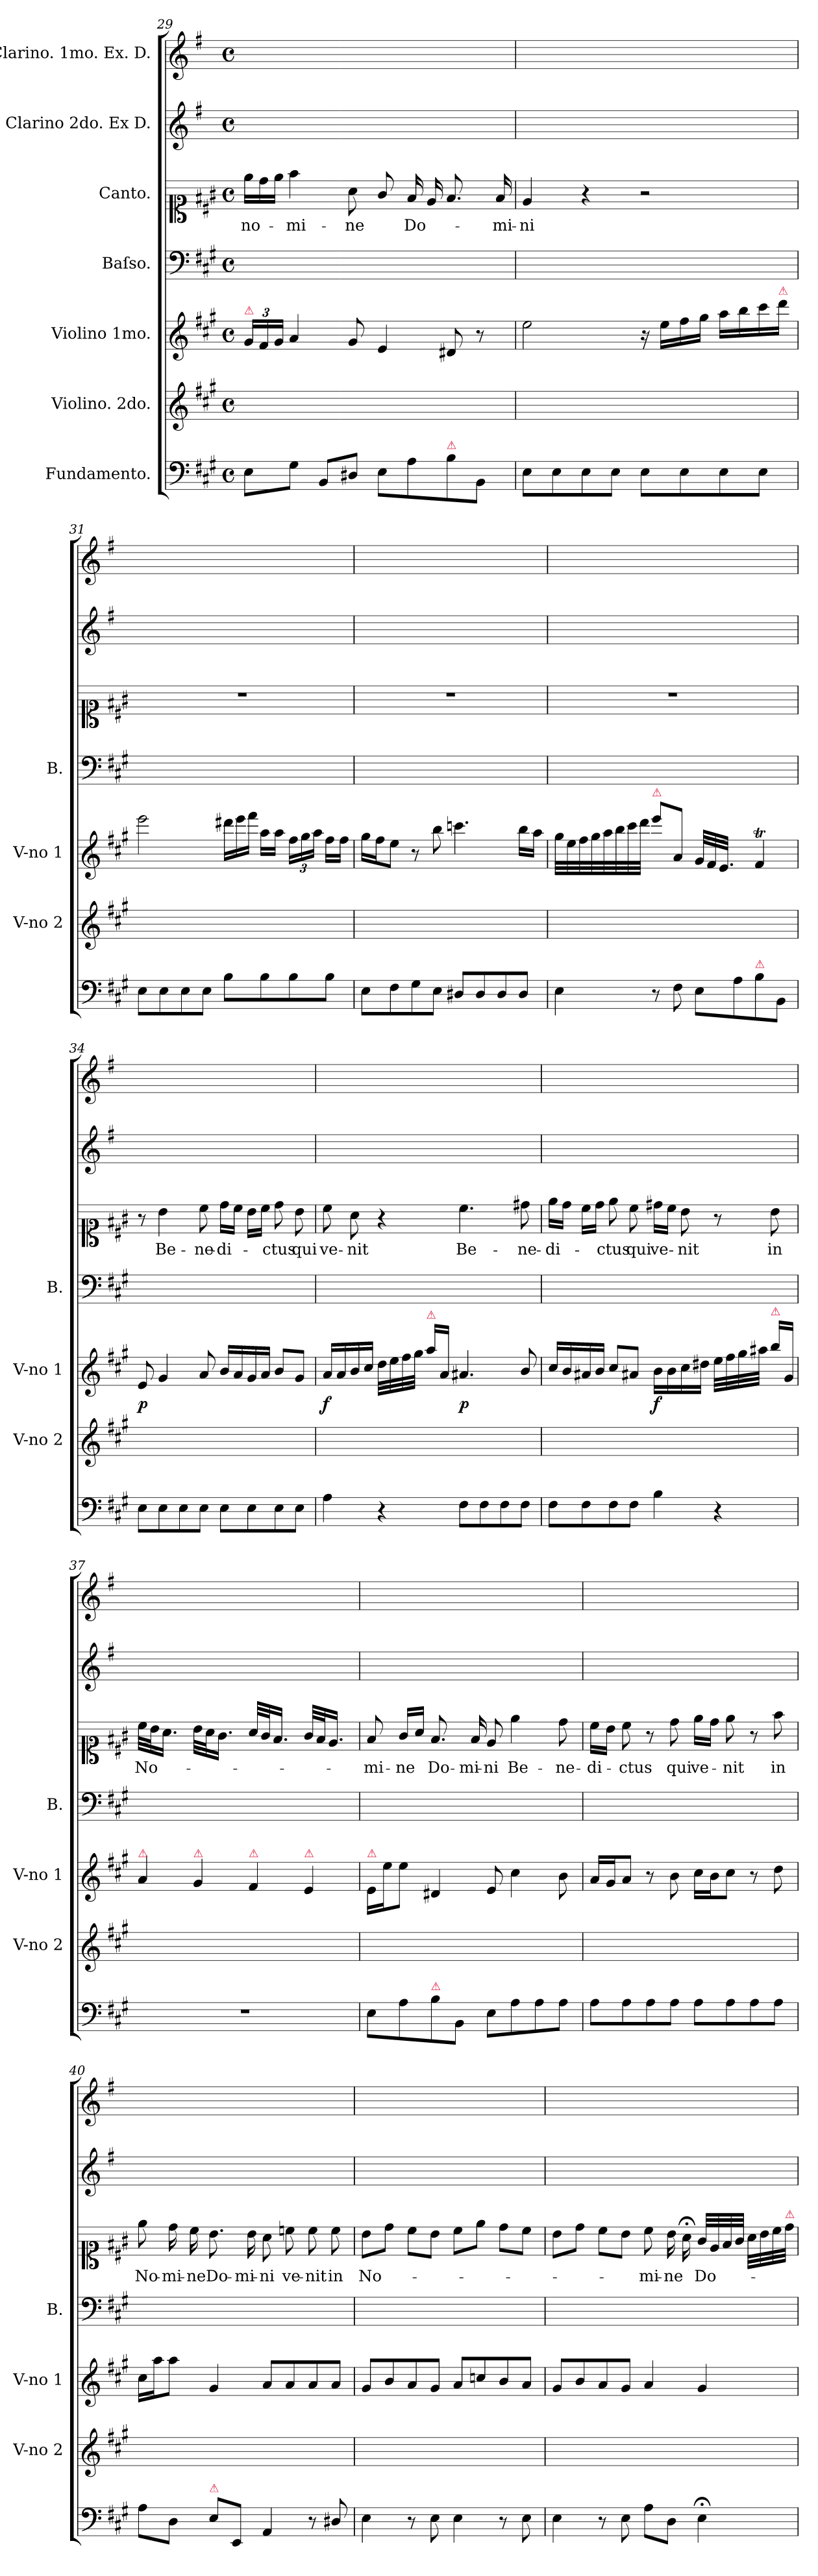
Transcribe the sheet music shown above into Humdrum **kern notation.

**kern	**kern	**kern	**dynam	**kern	**kern	**text	**kern	**kern
*part7	*part6	*part5	*part5	*part4	*part3	*part3	*part2	*part1
*staff7	*staff6	*staff5	*staff5	*staff4	*staff3	*staff3	*staff2	*staff1
*I"Fundamento.	*I"Violino. 2do.	*I"Violino 1mo.	*	*I"Baſso.	*I"Canto.	*	*I"Clarino 2do. Ex D.	*I"Clarino. 1mo. Ex. D.
*	*I'V-no 2	*I'V-no 1	*	*I'B.	*	*	*	*
*clefF4	*clefG2	*clefG2	*	*clefF4	*clefC1	*	*clefG2	*clefG2
*	*	*	*	*	*	*	*ITrd-1c-2	*ITrd-1c-2
*k[f#c#g#]	*k[f#c#g#]	*k[f#c#g#]	*	*k[f#c#g#]	*k[f#c#g#]	*	*k[f#c#g#]	*k[f#c#g#]
*M4/4	*M4/4	*M4/4	*	*M4/4	*M4/4	*	*M4/4	*M4/4
*met(c)	*met(c)	*met(c)	*	*met(c)	*met(c)	*	*met(c)	*met(c)
*	*	*	*	*	*Xtuplet	*	*	*
=29	=29	=29	=29	=29	=29	=29	=29	=29
!	!	!LO:TX:a:color=crimson:t=⚠	!	!	!	!	!	!
8E\L	1ryy	24g#/LL	.	1ryy	24ee\LL	no-	1ryy	1ryy
.	.	24f#/	.	.	24dd\	.	.	.
.	.	24g#/JJ	.	.	24ee\JJ	.	.	.
8G#\J	.	4a/	.	.	4ff#\	-mi-	.	.
8BB/L	.	.	.	.	.	.	.	.
8D#X/J	.	8g#/	.	.	8a\	-ne	.	.
8E\L	.	4e/	.	.	8g#/	.	.	.
8A\	.	.	.	.	16f#/	Do-	.	.
.	.	.	.	.	16e/	.	.	.
!LO:TX:a:color=crimson:t=⚠	!	!	!	!	!	!	!	!
8B\	.	8d#X/	.	.	8.f#/	.	.	.
8BB/J	.	8r	.	.	.	.	.	.
.	.	.	.	.	16f#/	-mi-	.	.
=30	=30	=30	=30	=30	=30	=30	=30	=30
8E\L	1ryy	2ee\	.	1ryy	4e/	-ni	1ryy	1ryy
8E\	.	.	.	.	.	.	.	.
8E\	.	.	.	.	4r	.	.	.
8E\J	.	.	.	.	.	.	.	.
8E\L	.	16r	.	.	2r	.	.	.
.	.	16ee\LL	.	.	.	.	.	.
8E\	.	16ff#\	.	.	.	.	.	.
.	.	16gg#\JJ	.	.	.	.	.	.
8E\	.	16aa\LL	.	.	.	.	.	.
.	.	16bb\	.	.	.	.	.	.
8E\J	.	16ccc#\	.	.	.	.	.	.
!	!	!LO:TX:a:color=crimson:t=⚠	!	!	!	!	!	!
.	.	16ddd\JJ	.	.	.	.	.	.
=31	=31	=31	=31	=31	=31	=31	=31	=31
8E\L	1ryy	2eee\	.	1ryy	1r	.	1ryy	1ryy
8E\	.	.	.	.	.	.	.	.
8E\	.	.	.	.	.	.	.	.
8E\J	.	.	.	.	.	.	.	.
*	*	*Xtuplet	*	*	*	*	*	*
8B\L	.	24ddd#X\LL	.	.	.	.	.	.
.	.	24eee\	.	.	.	.	.	.
.	.	24fff#\JJ	.	.	.	.	.	.
8B\	.	16aa\LL	.	.	.	.	.	.
.	.	16aa\JJ	.	.	.	.	.	.
*	*	*tuplet	*	*	*	*	*	*
8B\	.	24ff#\LL	.	.	.	.	.	.
.	.	24gg#\	.	.	.	.	.	.
.	.	24aa\JJ	.	.	.	.	.	.
8B\J	.	16ff#\LL	.	.	.	.	.	.
.	.	16ff#\JJ	.	.	.	.	.	.
=32	=32	=32	=32	=32	=32	=32	=32	=32
8E\L	1ryy	16gg#\LL	.	1ryy	1r	.	1ryy	1ryy
.	.	16ff#\J	.	.	.	.	.	.
8F#\	.	8ee\J	.	.	.	.	.	.
8G#\	.	8r	.	.	.	.	.	.
8E\J	.	8bb\	.	.	.	.	.	.
8D#X/L	.	4.cccn\	.	.	.	.	.	.
8D#/	.	.	.	.	.	.	.	.
8D#/	.	.	.	.	.	.	.	.
8D#/J	.	16bb\LL	.	.	.	.	.	.
.	.	16aa\JJ	.	.	.	.	.	.
=33	=33	=33	=33	=33	=33	=33	=33	=33
4E\	1ryy	32gg#\LLL	.	1ryy	1r	.	1ryy	1ryy
.	.	32ee\	.	.	.	.	.	.
.	.	32ff#\	.	.	.	.	.	.
.	.	32gg#\	.	.	.	.	.	.
.	.	32aa\	.	.	.	.	.	.
.	.	32bb\	.	.	.	.	.	.
.	.	32ccc#\	.	.	.	.	.	.
.	.	32ddd\JJJ	.	.	.	.	.	.
!	!	!LO:TX:a:color=crimson:t=⚠	!	!	!	!	!	!
8r	.	8eee\L	.	.	.	.	.	.
8F#\	.	8a/J	.	.	.	.	.	.
8E\L	.	32g#/LLL	.	.	.	.	.	.
.	.	32f#/	.	.	.	.	.	.
!	!	!LO:N:vis=32.	!	!	!	!	!	!
.	.	16e/JJJ	.	.	.	.	.	.
8A\	.	8ryy	.	.	.	.	.	.
!LO:TX:a:color=crimson:t=⚠	!	!	!	!	!	!	!	!
8B\	.	4f#T/	.	.	.	.	.	.
8BB/J	.	.	.	.	.	.	.	.
=34	=34	=34	=34	=34	=34	=34	=34	=34
!	!	!	!LO:DY:b	!	!	!	!	!
8E\L	1ryy	8e/	p	1ryy	8r	.	1ryy	1ryy
8E\	.	4g#/	.	.	4b\	Be-	.	.
8E\	.	.	.	.	.	.	.	.
8E\J	.	8a/	.	.	8cc#\	-ne-	.	.
8E\L	.	16b/LL	.	.	16dd\LL	-di-	.	.
.	.	16a/	.	.	16cc#\JJ	.	.	.
8E\	.	16g#/	.	.	16b\LL	.	.	.
.	.	16a/JJ	.	.	16cc#\JJ	.	.	.
8E\	.	8b/L	.	.	8dd\	-ctus	.	.
8E\J	.	8g#/J	.	.	8b\	qui	.	.
=35	=35	=35	=35	=35	=35	=35	=35	=35
!	!	!	!LO:DY:b	!	!	!	!	!
4A\	1ryy	16a/LL	f	1ryy	8cc#\	ve-	1ryy	1ryy
.	.	16a/	.	.	.	.	.	.
.	.	16b/	.	.	8a\	-nit	.	.
.	.	16cc#/JJ	.	.	.	.	.	.
4r	.	32dd\LLL	.	.	4r	.	.	.
.	.	32ee\	.	.	.	.	.	.
.	.	32ff#\	.	.	.	.	.	.
.	.	32gg#\JJJ	.	.	.	.	.	.
!	!	!LO:TX:a:color=crimson:t=⚠	!	!	!	!	!	!
.	.	16aa\LL	.	.	.	.	.	.
.	.	16a/JJ	.	.	.	.	.	.
!	!	!	!LO:DY:b	!	!	!	!	!
8F#\L	.	4.a#X/	p	.	4.cc#\	Be-	.	.
8F#\	.	.	.	.	.	.	.	.
8F#\	.	.	.	.	.	.	.	.
8F#\J	.	8b/	.	.	8dd#X\	-ne-	.	.
=36	=36	=36	=36	=36	=36	=36	=36	=36
8F#\L	1ryy	16cc#/LL	.	1ryy	16ee\LL	-di-	1ryy	1ryy
.	.	16b/	.	.	16dd\JJ	.	.	.
8F#\	.	16a#X/	.	.	16cc#\LL	.	.	.
.	.	16b/JJ	.	.	16dd\JJ	.	.	.
8F#\	.	8cc#/L	.	.	8ee\	-ctus	.	.
8F#\J	.	8a#X/J	.	.	8cc#\	qui	.	.
!	!	!	!LO:DY:b	!	!	!	!	!
4B\	.	16b\LL	f	.	16dd#X\LL	ve-	.	.
.	.	16b\	.	.	16cc#\JJ	.	.	.
.	.	16cc#\	.	.	8b\	-nit	.	.
.	.	16dd#X\JJ	.	.	.	.	.	.
4r	.	32ee\LLL	.	.	8r	.	.	.
.	.	32ff#\	.	.	.	.	.	.
.	.	32gg#\	.	.	.	.	.	.
.	.	32aa#X\JJJ	.	.	.	.	.	.
!	!	!LO:TX:a:color=crimson:t=⚠	!	!	!	!	!	!
.	.	16bb\LL	.	.	8b\	in	.	.
.	.	16g#/JJ	.	.	.	.	.	.
=37	=37	=37	=37	=37	=37	=37	=37	=37
!	!	!LO:TX:a:color=crimson:t=⚠	!	!	!	!	!	!
1r	1ryy	4a/	.	1ryy	32cc#\LLL	No-	1ryy	1ryy
.	.	.	.	.	32b\J	.	.	.
!	!	!	!	!	!LO:N:vis=16.	!	!	!
.	.	.	.	.	8.a\JJ	.	.	.
!	!	!LO:TX:a:color=crimson:t=⚠	!	!	!	!	!	!
!	!	!	!LO:DY:b	!	!	!	!	!
.	.	4g#/	piano.	.	32b\LLL	.	.	.
.	.	.	.	.	32a\J	.	.	.
!	!	!	!	!	!LO:N:vis=16.	!	!	!
.	.	.	.	.	8.g#\JJ	.	.	.
!	!	!LO:TX:a:color=crimson:t=⚠	!	!	!	!	!	!
.	.	4f#/	.	.	32a/LLL	.	.	.
.	.	.	.	.	32g#/J	.	.	.
!	!	!	!	!	!LO:N:vis=16.	!	!	!
.	.	.	.	.	8.f#/JJ	.	.	.
!	!	!LO:TX:a:color=crimson:t=⚠	!	!	!	!	!	!
.	.	4e/	.	.	32g#/LLL	.	.	.
.	.	.	.	.	32f#/J	.	.	.
!	!	!	!	!	!LO:N:vis=16.	!	!	!
.	.	.	.	.	8.e/JJ	.	.	.
=38	=38	=38	=38	=38	=38	=38	=38	=38
!	!	!LO:TX:a:color=crimson:t=⚠	!	!	!	!	!	!
8E\L	1ryy	16e/LL	.	1ryy	8f#/	-mi-	1ryy	1ryy
.	.	16ee\J	.	.	.	.	.	.
8A\	.	8ee\J	.	.	16g#/LL	-ne	.	.
.	.	.	.	.	16a/JJ	.	.	.
!LO:TX:a:color=crimson:t=⚠	!	!	!	!	!	!	!	!
8B\	.	4d#X/	.	.	8.f#/	Do-	.	.
8BB/J	.	.	.	.	.	.	.	.
.	.	.	.	.	16f#/	-mi-	.	.
8E\L	.	8e/	.	.	8e/	-ni	.	.
8A\	.	4cc#\	.	.	4ee\	Be-	.	.
8A\	.	.	.	.	.	.	.	.
8A\J	.	8b\	.	.	8dd\	-ne-	.	.
=39	=39	=39	=39	=39	=39	=39	=39	=39
8A\L	1ryy	16a/LL	.	1ryy	16cc#\LL	-di-	1ryy	1ryy
.	.	16g#/J	.	.	16b\JJ	.	.	.
8A\	.	8a/J	.	.	8cc#\	-ctus	.	.
8A\	.	8r	.	.	8r	.	.	.
8A\J	.	8b\	.	.	8dd\	qui	.	.
8A\L	.	16cc#\LL	.	.	16ee\LL	ve-	.	.
.	.	16b\J	.	.	16dd\JJ	.	.	.
8A\	.	8cc#\J	.	.	8ee\	-nit	.	.
8A\	.	8r	.	.	8r	.	.	.
8A\J	.	8dd\	.	.	8ff#\	in	.	.
=40	=40	=40	=40	=40	=40	=40	=40	=40
8A\L	1ryy	16cc#\LL	.	1ryy	8ee\	No-	1ryy	1ryy
.	.	16aa\J	.	.	.	.	.	.
8D\J	.	8aa\J	.	.	16dd\	-mi-	.	.
.	.	.	.	.	16cc#\	-ne	.	.
!LO:TX:a:color=crimson:t=⚠	!	!	!	!	!	!	!	!
8E\L	.	4g#/	.	.	8.b\	Do-	.	.
8EE/J	.	.	.	.	.	.	.	.
.	.	.	.	.	16b\	-mi-	.	.
4AA/	.	8a/L	.	.	8a\	-ni	.	.
.	.	8a/	.	.	8ccn\	ve-	.	.
8r	.	8a/	.	.	8cc\	-nit	.	.
8D#X/	.	8a/J	.	.	8cc\	in	.	.
=41	=41	=41	=41	=41	=41	=41	=41	=41
4E\	1ryy	8g#/L	.	1ryy	8b\L	No-	1ryy	1ryy
.	.	8b/	.	.	8dd\J	.	.	.
8r	.	8a/	.	.	8cc#\L	.	.	.
8E\	.	8g#/J	.	.	8b\J	.	.	.
4E\	.	8a/L	.	.	8cc#\L	.	.	.
.	.	8ccn/	.	.	8ee\J	.	.	.
8r	.	8b/	.	.	8dd\L	.	.	.
8E\	.	8a/J	.	.	8cc#\J	.	.	.
=42	=42	=42	=42	=42	=42	=42	=42	=42
4E\	1ryy	8g#/L	.	1ryy	8b\L	.	1ryy	1ryy
.	.	8b/	.	.	8dd\J	.	.	.
8r	.	8a/	.	.	8cc#\L	.	.	.
8E\	.	8g#/J	.	.	8b\J	.	.	.
8A\L	.	4a/	.	.	8cc#\	-mi-	.	.
8D\J	.	.	.	.	16b\	-ne	.	.
.	.	.	.	.	16a;<;\	.	.	.
4E;<;\	.	4g#/	.	.	32g#/LLL	Do-	.	.
.	.	.	.	.	32e/	.	.	.
.	.	.	.	.	32f#/	.	.	.
.	.	.	.	.	32g#/JJJ	.	.	.
.	.	.	.	.	32a\LLL	.	.	.
.	.	.	.	.	32b\	.	.	.
.	.	.	.	.	32cc#\	.	.	.
!	!	!	!	!	!LO:TX:a:color=crimson:t=⚠	!	!	!
.	.	.	.	.	32dd\JJJ	.	.	.
=	=	=	=	=	=	=	=	=
*-	*-	*-	*-	*-	*-	*-	*-	*-
